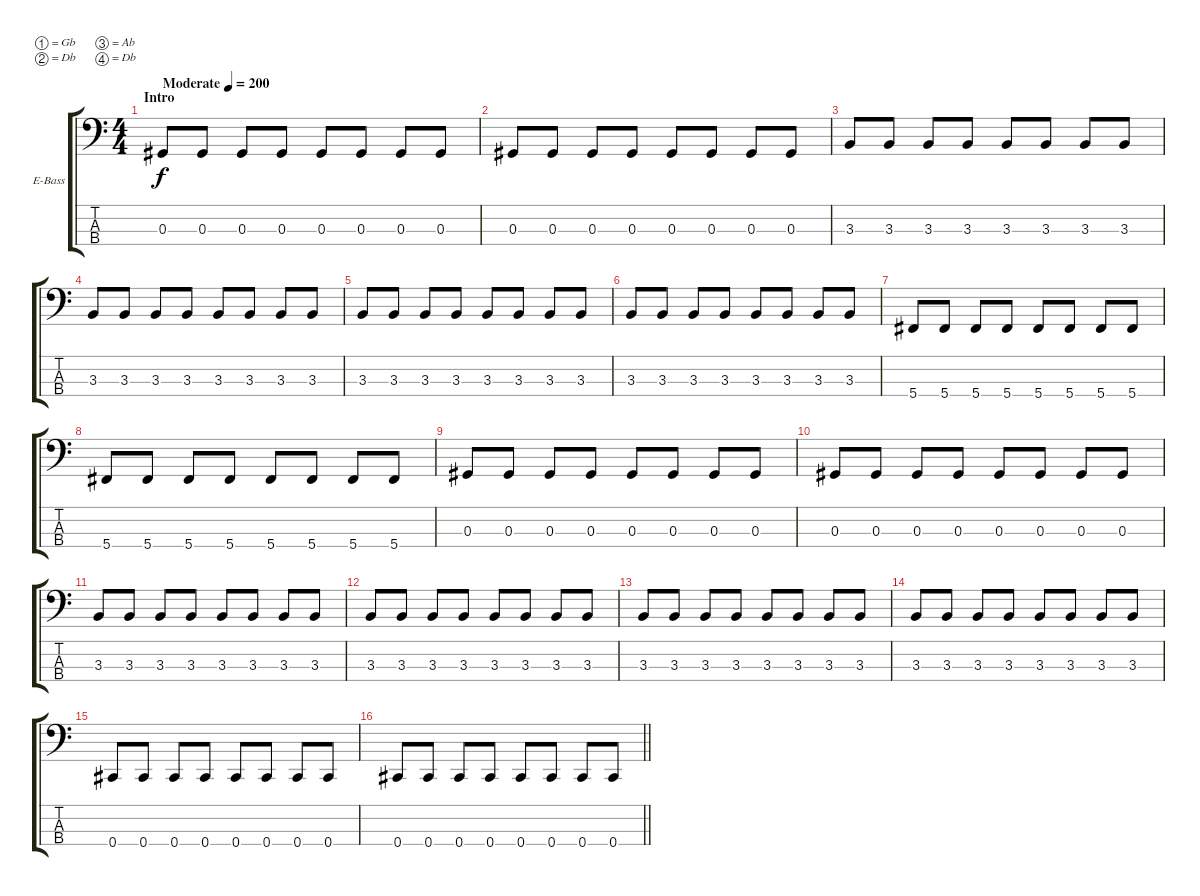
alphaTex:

\bracketExtendMode groupsimilarinstruments
\firstSystemTrackNameOrientation horizontal
\otherSystemsTrackNameOrientation horizontal
\track ("Ashley" "E-Bass") {instrument electricbasspick}
\staff {score tabs}
\tuning (Gb2 Db2 Ab1 Db1)
\ts (4 4)
\beaming (8 2 2 2 2)
\section ("" "Intro")
\tempo (200 "Moderate")
\clef f4
\ks c
0.3.8{dy f instrument electricbasspick} 0.3.8 0.3.8 0.3.8 0.3.8 0.3.8 0.3.8 0.3.8 |
0.3.8 0.3.8 0.3.8 0.3.8 0.3.8 0.3.8 0.3.8 0.3.8 |
3.3.8 3.3.8 3.3.8 3.3.8 3.3.8 3.3.8 3.3.8 3.3.8 |
3.3.8 3.3.8 3.3.8 3.3.8 3.3.8 3.3.8 3.3.8 3.3.8 |
3.3.8 3.3.8 3.3.8 3.3.8 3.3.8 3.3.8 3.3.8 3.3.8 |
3.3.8 3.3.8 3.3.8 3.3.8 3.3.8 3.3.8 3.3.8 3.3.8 |
5.4.8 5.4.8 5.4.8 5.4.8 5.4.8 5.4.8 5.4.8 5.4.8 |
5.4.8 5.4.8 5.4.8 5.4.8 5.4.8 5.4.8 5.4.8 5.4.8 |
0.3.8 0.3.8 0.3.8 0.3.8 0.3.8 0.3.8 0.3.8 0.3.8 |
0.3.8 0.3.8 0.3.8 0.3.8 0.3.8 0.3.8 0.3.8 0.3.8 |
3.3.8 3.3.8 3.3.8 3.3.8 3.3.8 3.3.8 3.3.8 3.3.8 |
3.3.8 3.3.8 3.3.8 3.3.8 3.3.8 3.3.8 3.3.8 3.3.8 |
3.3.8 3.3.8 3.3.8 3.3.8 3.3.8 3.3.8 3.3.8 3.3.8 |
3.3.8 3.3.8 3.3.8 3.3.8 3.3.8 3.3.8 3.3.8 3.3.8 |
0.4.8 0.4.8 0.4.8 0.4.8 0.4.8 0.4.8 0.4.8 0.4.8 |
\barLineRight lightlight
0.4.8 0.4.8 0.4.8 0.4.8 0.4.8 0.4.8 0.4.8 0.4.8
